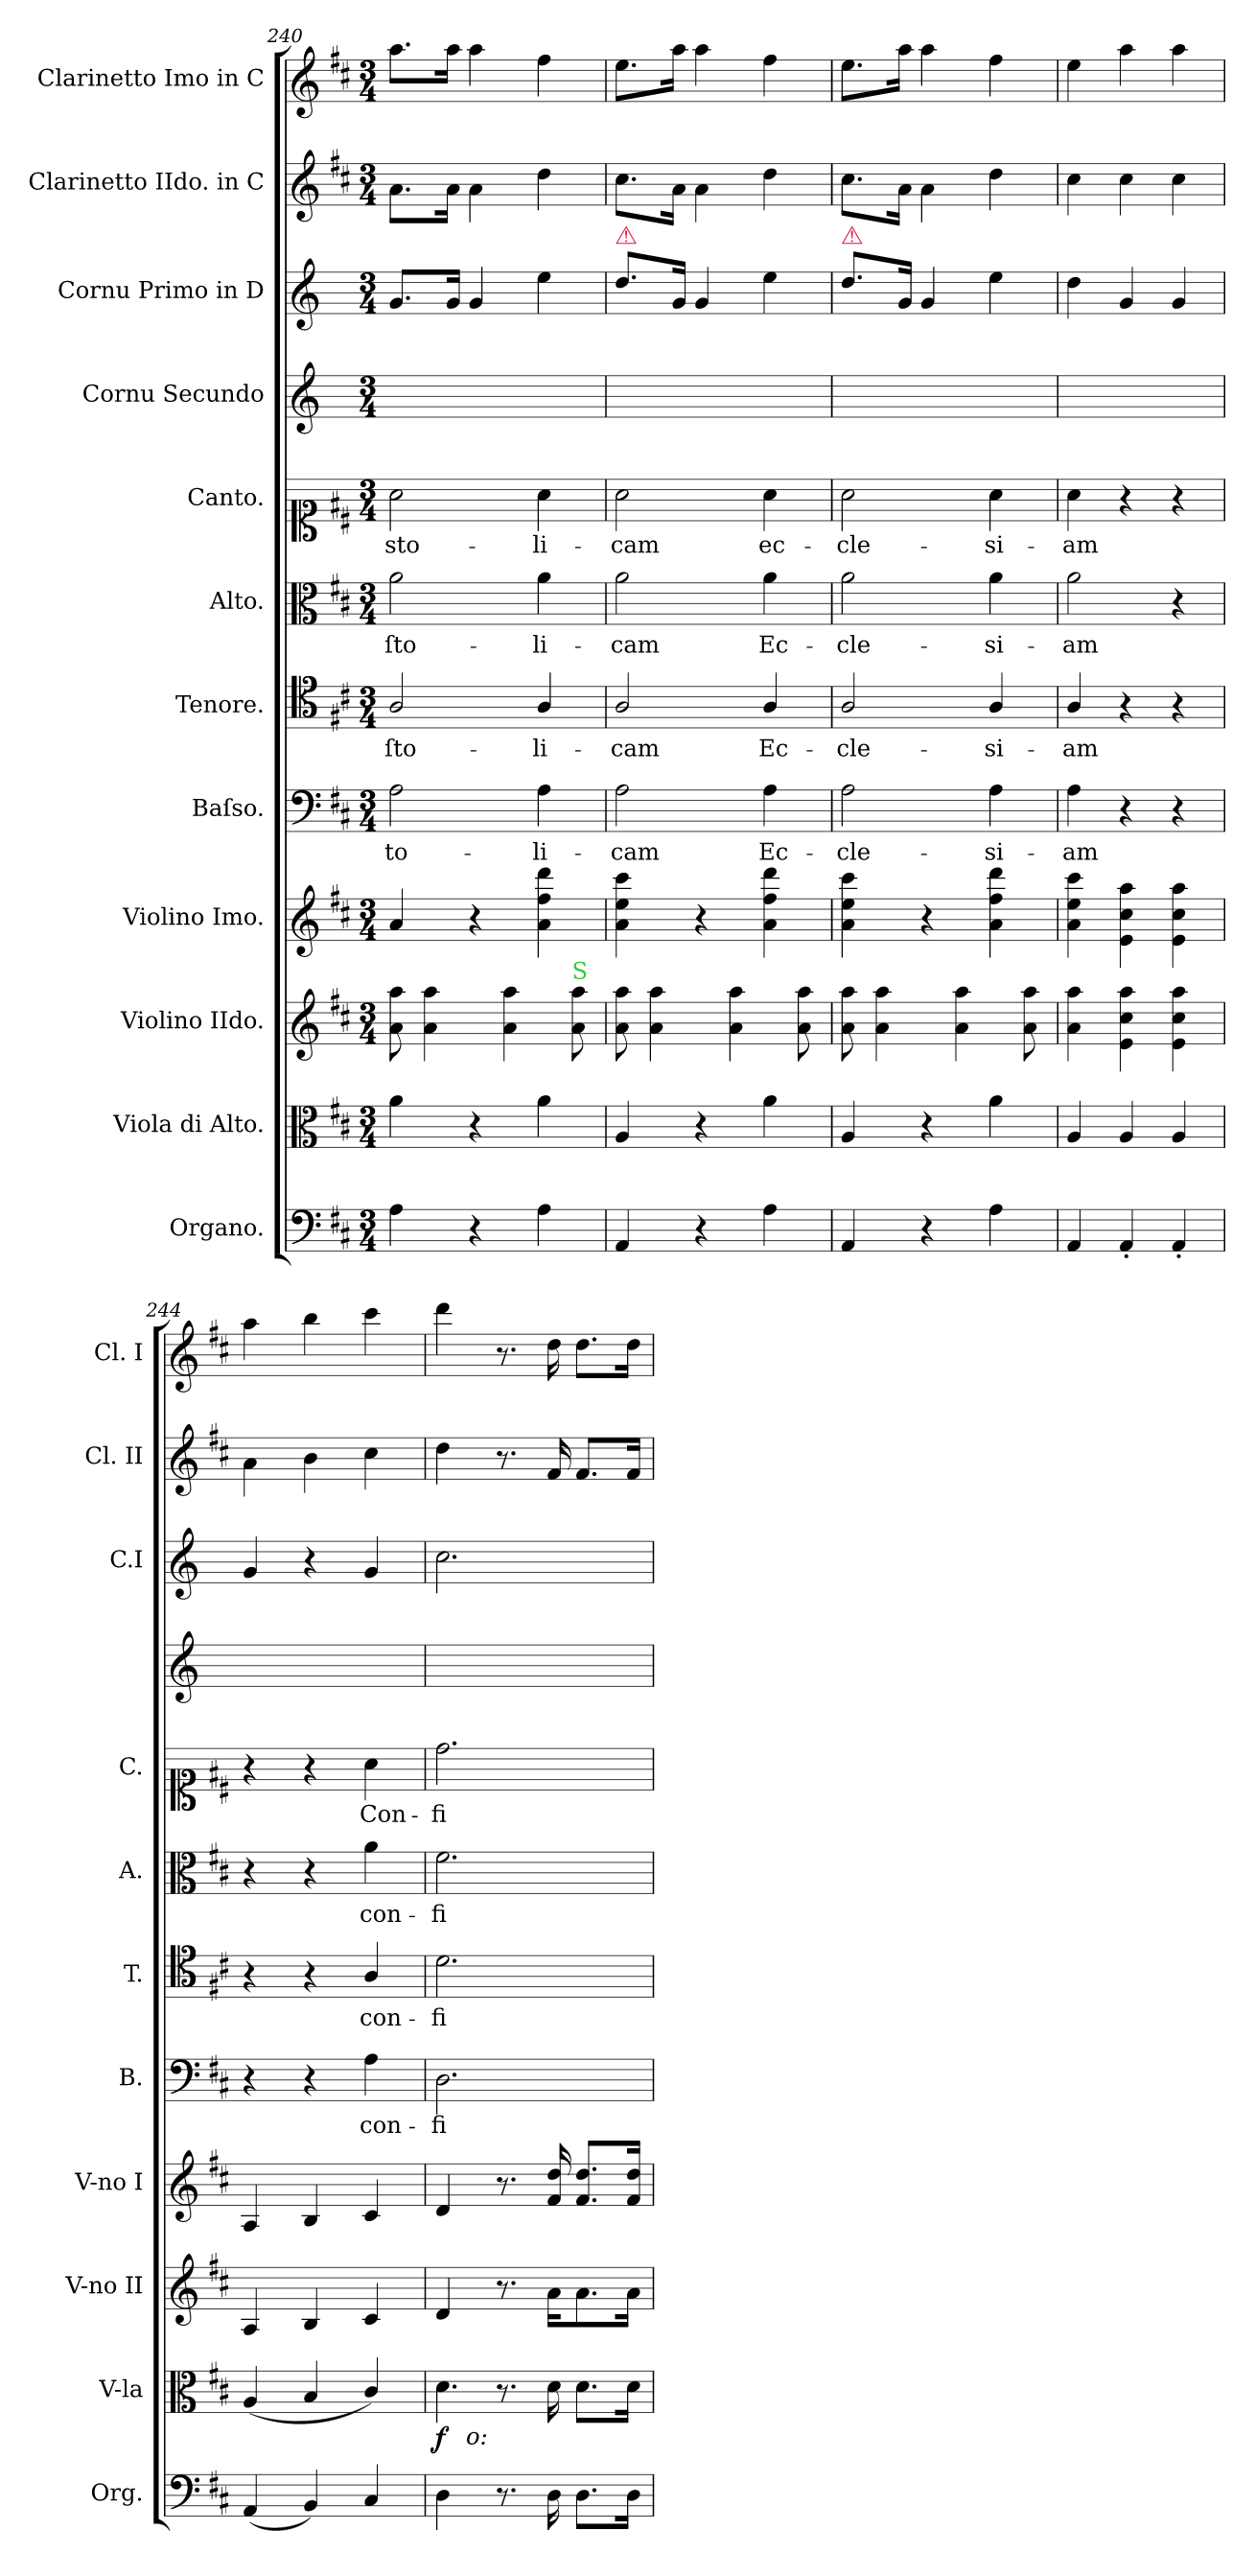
**kern	**kern	**dynam	**kern	**kern	**kern	**text	**kern	**text	**kern	**text	**kern	**text	**kern	**kern	**kern	**kern
*part12	*part11	*part11	*part10	*part9	*part8	*part8	*part7	*part7	*part6	*part6	*part5	*part5	*part4	*part3	*part2	*part1
*staff12	*staff11	*staff11	*staff10	*staff9	*staff8	*staff8	*staff7	*staff7	*staff6	*staff6	*staff5	*staff5	*staff4	*staff3	*staff2	*staff1
*I"Organo.	*I"Viola di Alto.	*	*I"Violino IIdo.	*I"Violino Imo.	*I"Baſso.	*	*I"Tenore.	*	*I"Alto.	*	*I"Canto.	*	*I"Cornu Secundo	*I"Cornu Primo in D	*I"Clarinetto IIdo. in C	*I"Clarinetto Imo in C
*I'Org.	*I'V-la	*	*I'V-no II	*I'V-no I	*I'B.	*	*I'T.	*	*I'A.	*	*I'C.	*	*	*I'C.I	*I'Cl. II	*I'Cl. I
*clefF4	*clefC3	*	*clefG2	*clefG2	*clefF4	*	*clefC4	*	*clefC3	*	*clefC1	*	*clefG2	*clefG2	*clefG2	*clefG2
*	*	*	*	*	*	*	*	*	*	*	*	*	*ITrd6c10	*ITrd6c10	*	*
*k[f#c#]	*k[f#c#]	*	*k[f#c#]	*k[f#c#]	*k[f#c#]	*	*k[f#c#]	*	*k[f#c#]	*	*k[f#c#]	*	*k[f#c#]	*k[f#c#]	*k[f#c#]	*k[f#c#]
*M3/4	*M3/4	*	*M3/4	*M3/4	*M3/4	*	*M3/4	*	*M3/4	*	*M3/4	*	*M3/4	*M3/4	*M3/4	*M3/4
=240	=240	=240	=240	=240	=240	=240	=240	=240	=240	=240	=240	=240	=240	=240	=240	=240
4A\	4a\	.	8a\ 8aa\	4a/	2A\	-to-	2A/	-ſto-	2a\	-ſto-	2a\	-sto-	2.ryy	8.A/L	8.a\L	8.aa\L
.	.	.	4a\ 4aa\	.	.	.	.	.	.	.	.	.	.	.	.	.
.	.	.	.	.	.	.	.	.	.	.	.	.	.	16A/Jk	16a\Jk	16aa\Jk
4r	4r	.	.	4r	.	.	.	.	.	.	.	.	.	4A/	4a\	4aa\
.	.	.	4a\ 4aa\	.	.	.	.	.	.	.	.	.	.	.	.	.
4A\	4a\	.	.	4a\ 4ff#\ 4ddd\	4A\	-li-	4A/	-li-	4a\	-li-	4a\	-li-	.	4f#\	4dd\	4ff#\
!	!	!	!LO:TX:a:color=limegreen:t=S	!	!	!	!	!	!	!	!	!	!	!	!	!
.	.	.	8a\ 8aa\	.	.	.	.	.	.	.	.	.	.	.	.	.
=241	=241	=241	=241	=241	=241	=241	=241	=241	=241	=241	=241	=241	=241	=241	=241	=241
!	!	!	!	!	!	!	!	!	!	!	!	!	!	!LO:TX:a:color=crimson:t=⚠	!	!
4AA/	4A/	.	8a\ 8aa\	4a\ 4ee\ 4ccc#\	2A\	-cam	2A/	-cam	2a\	-cam	2a\	-cam	2.ryy	8.e\L	8.cc#\L	8.ee\L
.	.	.	4a\ 4aa\	.	.	.	.	.	.	.	.	.	.	.	.	.
.	.	.	.	.	.	.	.	.	.	.	.	.	.	16A/Jk	16a\Jk	16aa\Jk
4r	4r	.	.	4r	.	.	.	.	.	.	.	.	.	4A/	4a\	4aa\
.	.	.	4a\ 4aa\	.	.	.	.	.	.	.	.	.	.	.	.	.
4A\	4a\	.	.	4a\ 4ff#\ 4ddd\	4A\	Ec-	4A/	Ec-	4a\	Ec-	4a\	ec-	.	4f#\	4dd\	4ff#\
.	.	.	8a\ 8aa\	.	.	.	.	.	.	.	.	.	.	.	.	.
=242	=242	=242	=242	=242	=242	=242	=242	=242	=242	=242	=242	=242	=242	=242	=242	=242
!	!	!	!	!	!	!	!	!	!	!	!	!	!	!LO:TX:a:color=crimson:t=⚠	!	!
4AA/	4A/	.	8a\ 8aa\	4a\ 4ee\ 4ccc#\	2A\	-cle-	2A/	-cle-	2a\	-cle-	2a\	-cle-	2.ryy	8.e\L	8.cc#\L	8.ee\L
.	.	.	4a\ 4aa\	.	.	.	.	.	.	.	.	.	.	.	.	.
.	.	.	.	.	.	.	.	.	.	.	.	.	.	16A/Jk	16a\Jk	16aa\Jk
4r	4r	.	.	4r	.	.	.	.	.	.	.	.	.	4A/	4a\	4aa\
.	.	.	4a\ 4aa\	.	.	.	.	.	.	.	.	.	.	.	.	.
4A\	4a\	.	.	4a\ 4ff#\ 4ddd\	4A\	-si-	4A/	-si-	4a\	-si-	4a\	-si-	.	4f#\	4dd\	4ff#\
.	.	.	8a\ 8aa\	.	.	.	.	.	.	.	.	.	.	.	.	.
=243	=243	=243	=243	=243	=243	=243	=243	=243	=243	=243	=243	=243	=243	=243	=243	=243
4AA/	4A/	.	4a\ 4aa\	4a\ 4ee\ 4ccc#\	4A\	-am	4A/	-am	2a\	-am	4a\	-am	2.ryy	4e\	4cc#\	4ee\
4AA'</	4A/	.	4e\ 4cc#\ 4aa\	4e\ 4cc#\ 4aa\	4r	.	4r	.	.	.	4r	.	.	4A/	4cc#\	4aa\
4AA'</	4A/	.	4e\ 4cc#\ 4aa\	4e\ 4cc#\ 4aa\	4r	.	4r	.	4r	.	4r	.	.	4A/	4cc#\	4aa\
=244	=244	=244	=244	=244	=244	=244	=244	=244	=244	=244	=244	=244	=244	=244	=244	=244
(<4AA/	(<4A/	.	4A/	4A/	4r	.	4r	.	4r	.	4r	.	2.ryy	4A/	4a\	4aa\
4BB/)	4B/	.	4B/	4B/	4r	.	4r	.	4r	.	4r	.	.	4r	4b\	4bb\
4C#/	4c#/)	.	4c#/	4c#/	4A\	con-	4A/	con-	4a\	con-	4a\	Con-	.	4A/	4cc#\	4ccc#\
=245	=245	=245	=245	=245	=245	=245	=245	=245	=245	=245	=245	=245	=245	=245	=245	=245
!	!LO:N:vis=4.	!LO:DY:b:t=%s o&colon;	!	!	!	!	!	!	!	!	!	!	!	!	!	!
4D\	4d\	f	4d/	4d/	2.D\	-fi-	2.d\	-fi-	2.f#\	-fi-	2.dd\	-fi-	2.ryy	2.d\	4dd\	4ddd\
8.r	8.r	.	8.r	8.r	.	.	.	.	.	.	.	.	.	.	8.r	8.r
16D\	16d\	.	16a\KL	16f#/ 16dd/	.	.	.	.	.	.	.	.	.	.	16f#/	16dd\
8.D\L	8.d\L	.	8.a\	8.f#/ 8.dd/L	.	.	.	.	.	.	.	.	.	.	8.f#/L	8.dd\L
16D\Jk	16d\Jk	.	16a\Jk	16f#/ 16dd/Jk	.	.	.	.	.	.	.	.	.	.	16f#/Jk	16dd\Jk
=	=	=	=	=	=	=	=	=	=	=	=	=	=	=	=	=
*-	*-	*-	*-	*-	*-	*-	*-	*-	*-	*-	*-	*-	*-	*-	*-	*-
